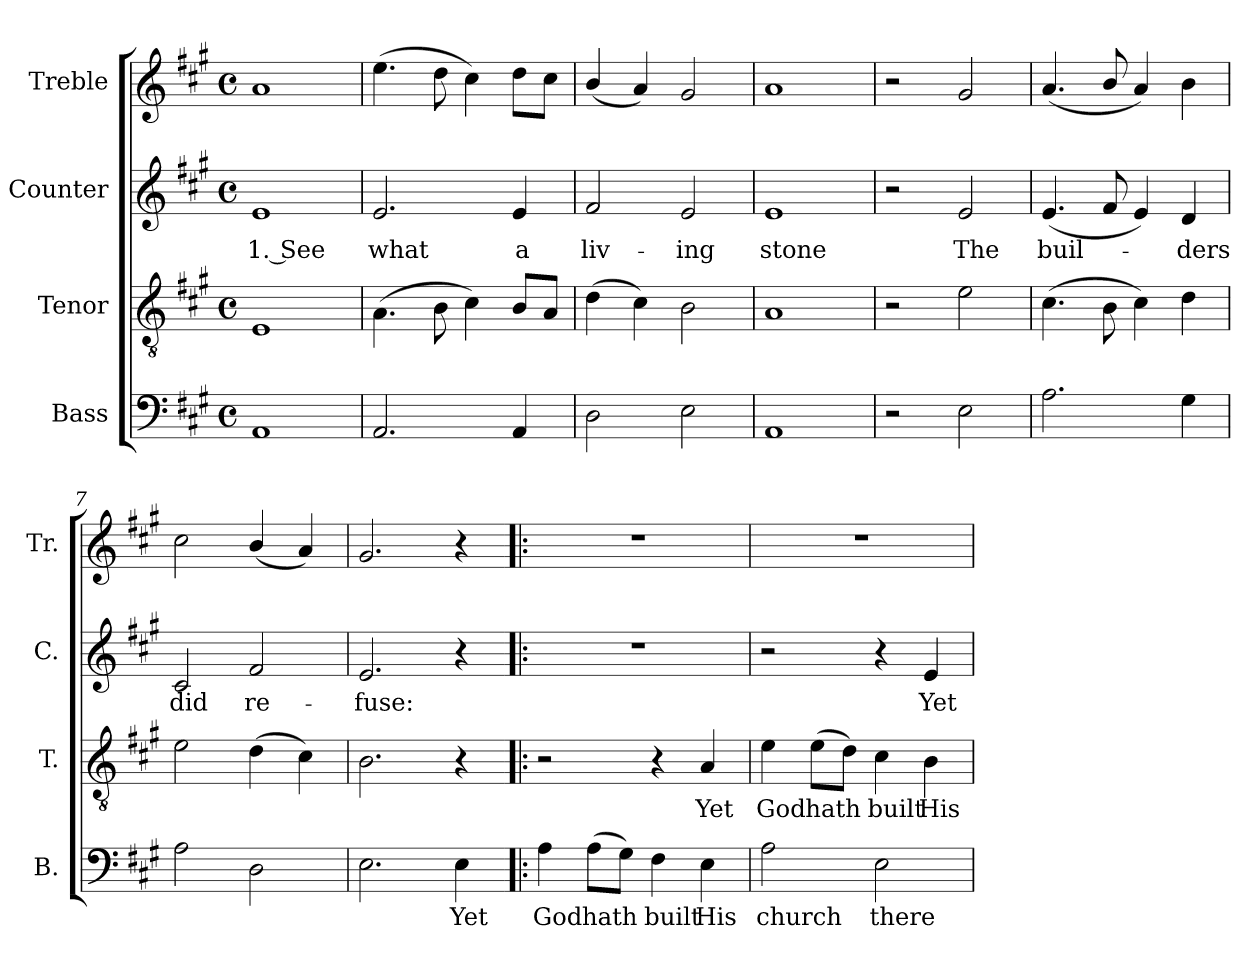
**kern	**text	**kern	**text	**kern	**text	**kern
*part4	*part4	*part3	*part3	*part2	*part2	*part1
*staff4	*staff4	*staff3	*staff3	*staff2	*staff2	*staff1
*I"Bass	*	*I"Tenor	*	*I"Counter	*	*I"Treble
*I'B.	*	*I'T.	*	*I'C.	*	*I'Tr.
*clefF4	*	*clefGv2	*	*clefG2	*	*clefG2
*k[f#c#g#]	*	*k[f#c#g#]	*	*k[f#c#g#]	*	*k[f#c#g#]
*M4/4	*	*M4/4	*	*M4/4	*	*M4/4
*met(c)	*	*met(c)	*	*met(c)	*	*met(c)
=1	=1	=1	=1	=1	=1	=1
1AA	.	1E	.	1e	1. See	1a
=2	=2	=2	=2	=2	=2	=2
2.AA/	.	(4.A\	.	2.e/	what	(4.ee\
.	.	8B\	.	.	.	8dd\
.	.	4c#\)	.	.	.	4cc#\)
4AA/	.	8B/L	.	4e/	a	8dd\L
.	.	8A/J	.	.	.	8cc#\J
=3	=3	=3	=3	=3	=3	=3
2D\	.	(4d\	.	2f#/	liv-	(4b/
.	.	4c#\)	.	.	.	4a/)
2E\	.	2B\	.	2e/	-ing	2g#/
=4	=4	=4	=4	=4	=4	=4
1AA	.	1A	.	1e	stone	1a
=5	=5	=5	=5	=5	=5	=5
2r	.	2r	.	2r	.	2r
2E\	.	2e\	.	2e/	The	2g#/
=6	=6	=6	=6	=6	=6	=6
2.A\	.	(4.c#\	.	(4.e/	buil-	(4.a/
.	.	8B\	.	8f#/	.	8b/
.	.	4c#\)	.	4e/)	.	4a/)
4G#\	.	4d\	.	4d/	-ders	4b\
=7	=7	=7	=7	=7	=7	=7
2A\	.	2e\	.	2c#/	did	2cc#\
2D\	.	(4d\	.	2f#/	re-	(4b/
.	.	4c#\)	.	.	.	4a/)
=8	=8	=8	=8	=8	=8	=8
2.E\	.	2.B\	.	2.e/	-fuse:	2.g#/
4E\	Yet	4r	.	4r	.	4r
!!LO:LB:g=z
=9!|:	=9!|:	=9!|:	=9!|:	=9!|:	=9!|:	=9!|:
4A\	God	2r	.	1r	.	1r
(8A\L	hath	.	.	.	.	.
8G#\J)	.	.	.	.	.	.
4F#\	built	4r	.	.	.	.
4E\	His	4A/	Yet	.	.	.
=10	=10	=10	=10	=10	=10	=10
2A\	church	4e\	God	2r	.	1r
.	.	(8e\L	hath	.	.	.
.	.	8d\J)	.	.	.	.
2E\	there-	4c#\	built	4r	.	.
.	.	4B\	His	4e/	Yet	.
=	=	=	=	=	=	=
*-	*-	*-	*-	*-	*-	*-
